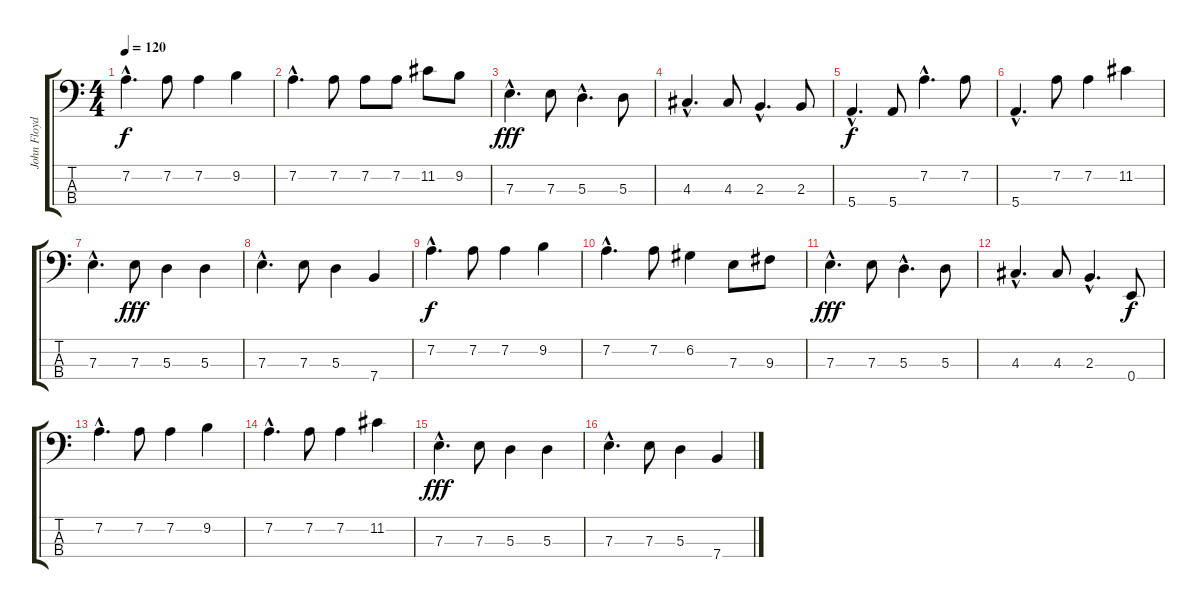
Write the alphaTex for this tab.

\track ("John Floyd" "John Floyd") {instrument acousticguitarsteel}
\staff {score tabs}
\tuning (G2 D2 A1 E1) {hide}
\ts (4 4)
\tempo 120
\clef f4
\ks c
7.2{hac}.4{d dy f} 7.2.8 7.2.4 9.2.4 |
7.2{hac}.4{d} 7.2.8 7.2.8 7.2.8 11.2.8 9.2.8 |
7.3{hac}.4{d dy fff} 7.3.8 5.3{hac}.4{d} 5.3.8 |
4.3{hac}.4{d} 4.3.8 2.3{hac}.4{d} 2.3.8 |
5.4{hac}.4{d dy f} 5.4.8 7.2{hac}.4{d} 7.2.8 |
5.4{hac}.4{d} 7.2.8 7.2.4 11.2.4 |
7.3{hac}.4{d} 7.3.8{dy fff} 5.3.4 5.3.4 |
7.3{hac}.4{d} 7.3.8 5.3.4 7.4.4 |
7.2{hac}.4{d dy f} 7.2.8 7.2.4 9.2.4 |
7.2{hac}.4{d} 7.2.8 6.2.4 7.3.8 9.3.8 |
7.3{hac}.4{d dy fff} 7.3.8 5.3{hac}.4{d} 5.3.8 |
4.3{hac}.4{d} 4.3.8 2.3{hac}.4{d} 0.4.8{dy f} |
7.2{hac}.4{d} 7.2.8 7.2.4 9.2.4 |
7.2{hac}.4{d} 7.2.8 7.2.4 11.2.4 |
7.3{hac}.4{d dy fff} 7.3.8 5.3.4 5.3.4 |
7.3{hac}.4{d} 7.3.8 5.3.4 7.4.4
